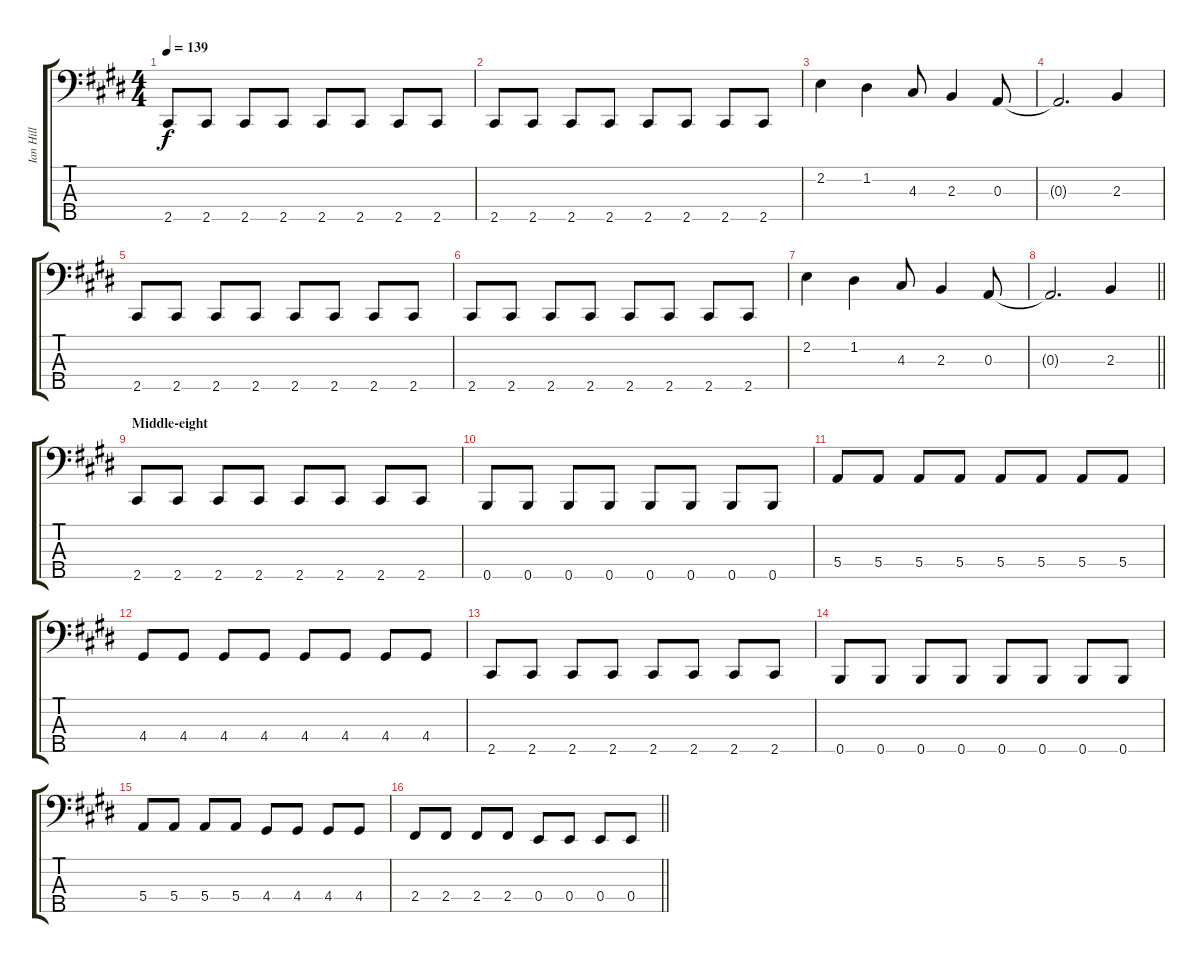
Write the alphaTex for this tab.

\track ("Ian Hill" "Ian Hill") {instrument electricbassfinger}
\staff {score tabs}
\tuning (G2 D2 A1 E1 B0) {hide}
\ts (4 4)
\tempo 139
\clef f4
\ks c#minor
2.5.8{dy f} 2.5.8 2.5.8 2.5.8 2.5.8 2.5.8 2.5.8 2.5.8 |
2.5.8 2.5.8 2.5.8 2.5.8 2.5.8 2.5.8 2.5.8 2.5.8 |
2.2.4 1.2.4 4.3.8 2.3.4 0.3.8 |
0.3{t}.2{d} 2.3.4 |
2.5.8 2.5.8 2.5.8 2.5.8 2.5.8 2.5.8 2.5.8 2.5.8 |
2.5.8 2.5.8 2.5.8 2.5.8 2.5.8 2.5.8 2.5.8 2.5.8 |
2.2.4 1.2.4 4.3.8 2.3.4 0.3.8 |
\barLineRight lightlight
0.3{t}.2{d} 2.3.4 |
\section ("" "Middle-eight")
2.5.8 2.5.8 2.5.8 2.5.8 2.5.8 2.5.8 2.5.8 2.5.8 |
0.5.8 0.5.8 0.5.8 0.5.8 0.5.8 0.5.8 0.5.8 0.5.8 |
5.4.8 5.4.8 5.4.8 5.4.8 5.4.8 5.4.8 5.4.8 5.4.8 |
4.4.8 4.4.8 4.4.8 4.4.8 4.4.8 4.4.8 4.4.8 4.4.8 |
2.5.8 2.5.8 2.5.8 2.5.8 2.5.8 2.5.8 2.5.8 2.5.8 |
0.5.8 0.5.8 0.5.8 0.5.8 0.5.8 0.5.8 0.5.8 0.5.8 |
5.4.8 5.4.8 5.4.8 5.4.8 4.4.8 4.4.8 4.4.8 4.4.8 |
\barLineRight lightlight
2.4.8 2.4.8 2.4.8 2.4.8 0.4.8 0.4.8 0.4.8 0.4.8
